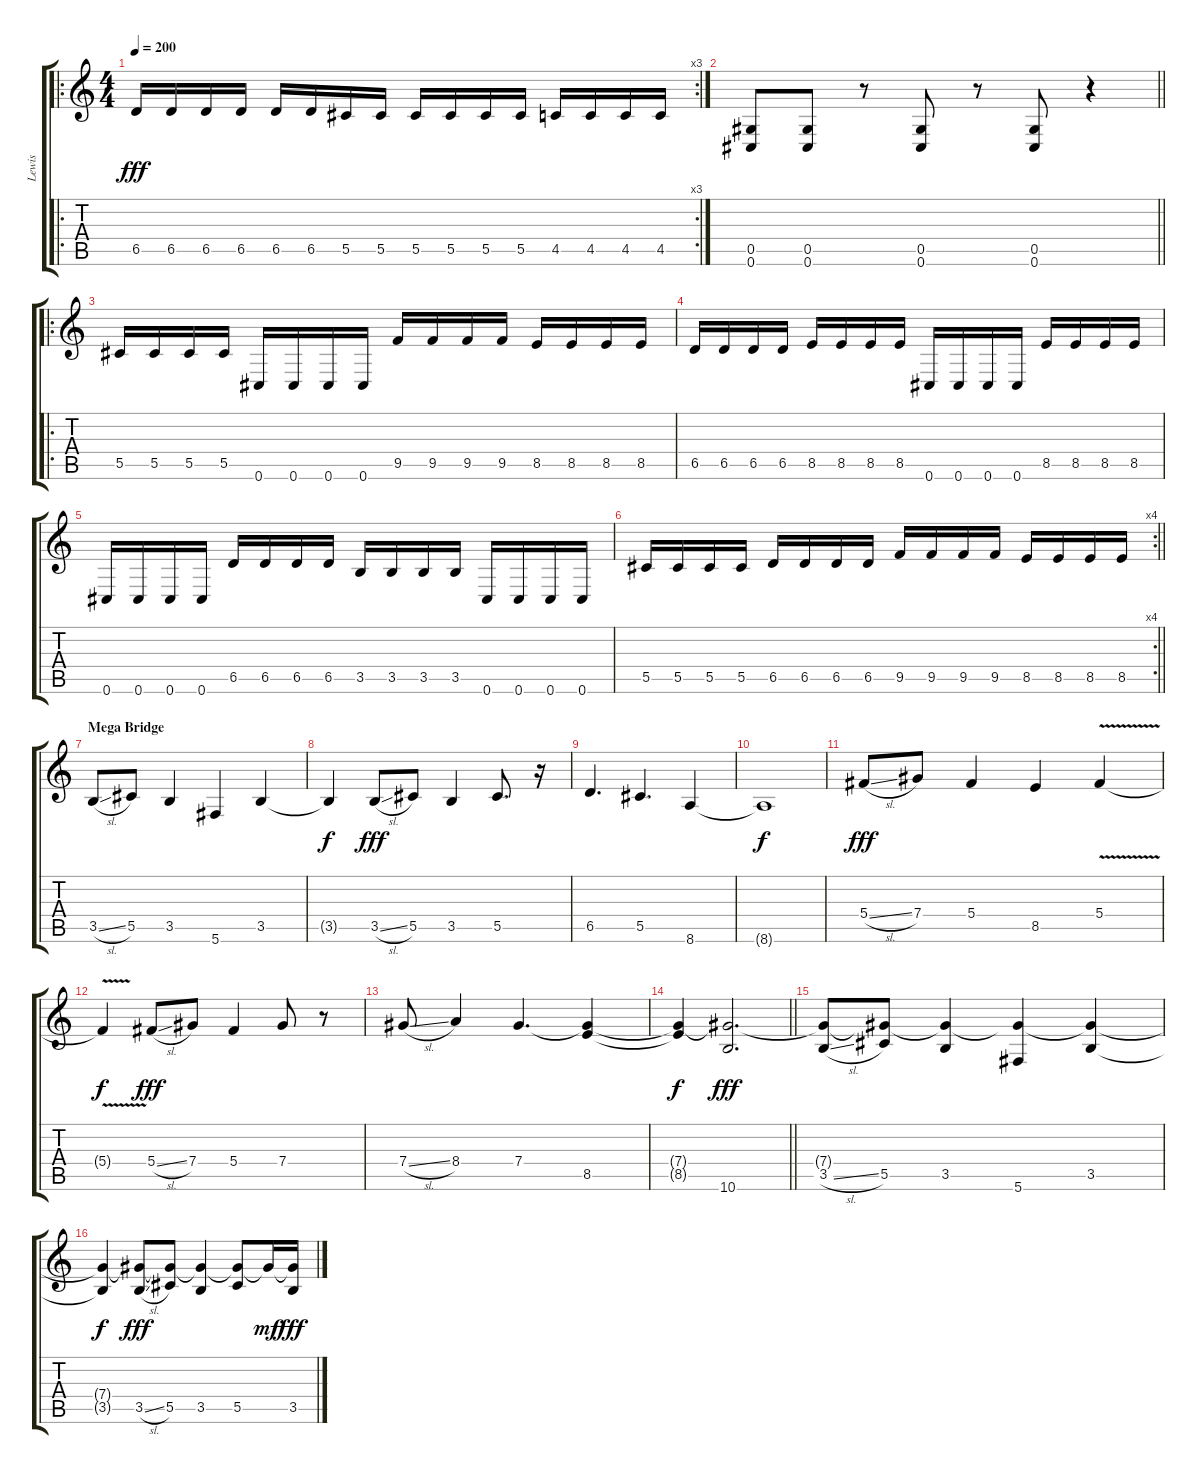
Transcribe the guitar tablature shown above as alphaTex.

\track ("Lewis" "Lewis") {instrument distortionguitar}
\staff {score tabs}
\tuning (Eb4 Bb3 Gb3 Db3 Ab2 Db2) {hide}
\ro
\rc 3
\ts (4 4)
\tempo 200
\clef g2
\ks c
6.5.16{dy fff} 6.5.16 6.5.16 6.5.16 6.5.16 6.5.16 5.5.16 5.5.16 5.5.16 5.5.16 5.5.16 5.5.16 4.5.16 4.5.16 4.5.16 4.5.16 |
\barLineRight lightlight
(0.5 0.6).8 (0.5 0.6).8 r.8 (0.5 0.6).8 r.8 (0.5 0.6).8 r.4 |
\ro
5.5.16 5.5.16 5.5.16 5.5.16 0.6.16 0.6.16 0.6.16 0.6.16 9.5.16 9.5.16 9.5.16 9.5.16 8.5.16 8.5.16 8.5.16 8.5.16 |
6.5.16 6.5.16 6.5.16 6.5.16 8.5.16 8.5.16 8.5.16 8.5.16 0.6.16 0.6.16 0.6.16 0.6.16 8.5.16 8.5.16 8.5.16 8.5.16 |
0.6.16 0.6.16 0.6.16 0.6.16 6.5.16 6.5.16 6.5.16 6.5.16 3.5.16 3.5.16 3.5.16 3.5.16 0.6.16 0.6.16 0.6.16 0.6.16 |
\rc 4
\barLineRight lightlight
5.5.16 5.5.16 5.5.16 5.5.16 6.5.16 6.5.16 6.5.16 6.5.16 9.5.16 9.5.16 9.5.16 9.5.16 8.5.16 8.5.16 8.5.16 8.5.16 |
\section ("" "Mega Bridge")
3.5{sl}.8 5.5.8 3.5.4 5.6.4 3.5.4 |
3.5{t}.4{dy f} 3.5{sl}.8{dy fff} 5.5.8 3.5.4 5.5.8{d} r.16 |
6.5.4{d} 5.5.4{d} 8.6.4 |
8.6{t}.1{dy f} |
5.4{sl}.8{dy fff} 7.4.8 5.4.4 8.5.4 5.4{v}.4 |
5.4{v t}.4{dy f} 5.4{sl}.8{dy fff} 7.4.8 5.4.4 7.4.8 r.8 |
7.4{sl}.8 8.4.4 7.4.4{d} (7.4{t} 8.5).4 |
\barLineRight lightlight
(7.4{t} 8.5{t}).4{dy f} (7.4{t} 10.6).2{d dy fff} |
(7.4{t} 3.5{sl}).8 (7.4{t} 5.5).8 (7.4{t} 3.5).4 (7.4{t} 5.6).4 (7.4{t} 3.5).4 |
(7.4{t} 3.5{t}).4{dy f} (7.4{t} 3.5{sl}).8{dy fff} (7.4{t} 5.5).8 (7.4{t} 3.5).4 (7.4{t} 5.5).8 7.4{t}.16{dy mf} (7.4{t} 3.5{sl}).16{dy fff}
